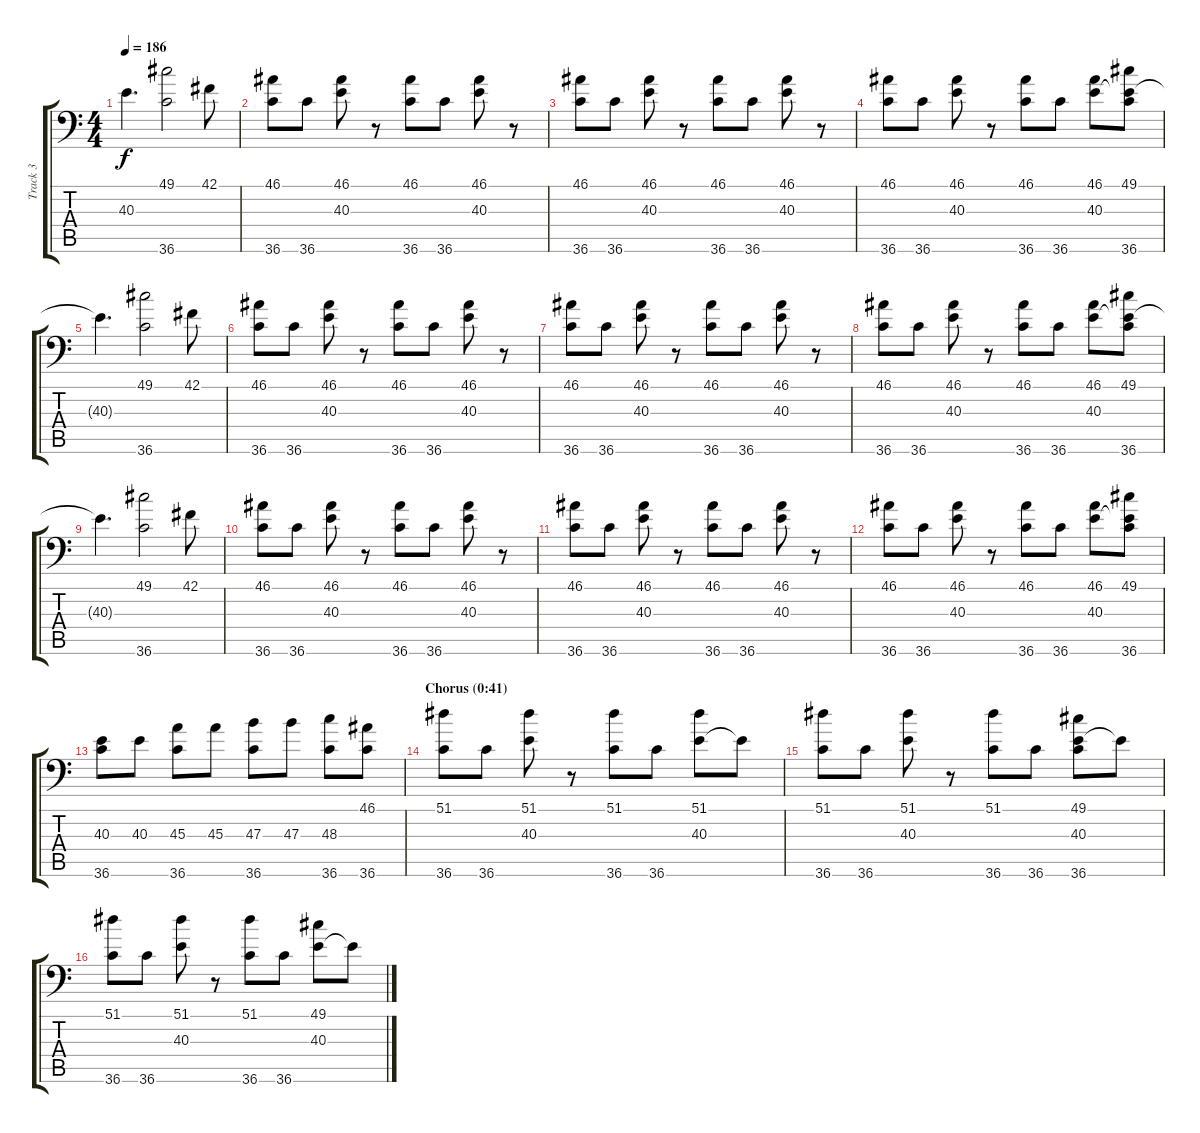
\track ("Track 3" "Track 3") {instrument acousticgrandpiano}
\staff {score tabs}
\tuning (C-1 C-1 C-1 C-1 C-1 C-1) {hide}
\ts (4 4)
\tempo 186
\clef f4
\ks c
40.3{t}.4{d dy f} (49.1 36.6).2 42.1.8 |
(46.1 36.6).8 36.6.8 (46.1 40.3).8 r.8 (46.1 36.6).8 36.6.8 (46.1 40.3).8 r.8 |
(46.1 36.6).8 36.6.8 (46.1 40.3).8 r.8 (46.1 36.6).8 36.6.8 (46.1 40.3).8 r.8 |
(46.1 36.6).8 36.6.8 (46.1 40.3).8 r.8 (46.1 36.6).8 36.6.8 (46.1 40.3).8 (49.1 40.3{t} 36.6).8 |
40.3{t}.4{d} (49.1 36.6).2 42.1.8 |
(46.1 36.6).8 36.6.8 (46.1 40.3).8 r.8 (46.1 36.6).8 36.6.8 (46.1 40.3).8 r.8 |
(46.1 36.6).8 36.6.8 (46.1 40.3).8 r.8 (46.1 36.6).8 36.6.8 (46.1 40.3).8 r.8 |
(46.1 36.6).8 36.6.8 (46.1 40.3).8 r.8 (46.1 36.6).8 36.6.8 (46.1 40.3).8 (49.1 40.3{t} 36.6).8 |
40.3{t}.4{d} (49.1 36.6).2 42.1.8 |
(46.1 36.6).8 36.6.8 (46.1 40.3).8 r.8 (46.1 36.6).8 36.6.8 (46.1 40.3).8 r.8 |
(46.1 36.6).8 36.6.8 (46.1 40.3).8 r.8 (46.1 36.6).8 36.6.8 (46.1 40.3).8 r.8 |
(46.1 36.6).8 36.6.8 (46.1 40.3).8 r.8 (46.1 36.6).8 36.6.8 (46.1 40.3).8 (49.1 40.3{t} 36.6).8 |
(40.3 36.6).8 40.3.8 (45.3 36.6).8 45.3.8 (47.3 36.6).8 47.3.8 (48.3 36.6).8 (46.1 36.6).8 |
\section ("" "Chorus (0:41)")
(51.1 36.6).8 36.6.8 (51.1 40.3).8 r.8 (51.1 36.6).8 36.6.8 (51.1 40.3).8 40.3{t}.8 |
(51.1 36.6).8 36.6.8 (51.1 40.3).8 r.8 (51.1 36.6).8 36.6.8 (49.1 40.3 36.6).8 40.3{t}.8 |
(51.1 36.6).8 36.6.8 (51.1 40.3).8 r.8 (51.1 36.6).8 36.6.8 (49.1 40.3).8 40.3{t}.8
